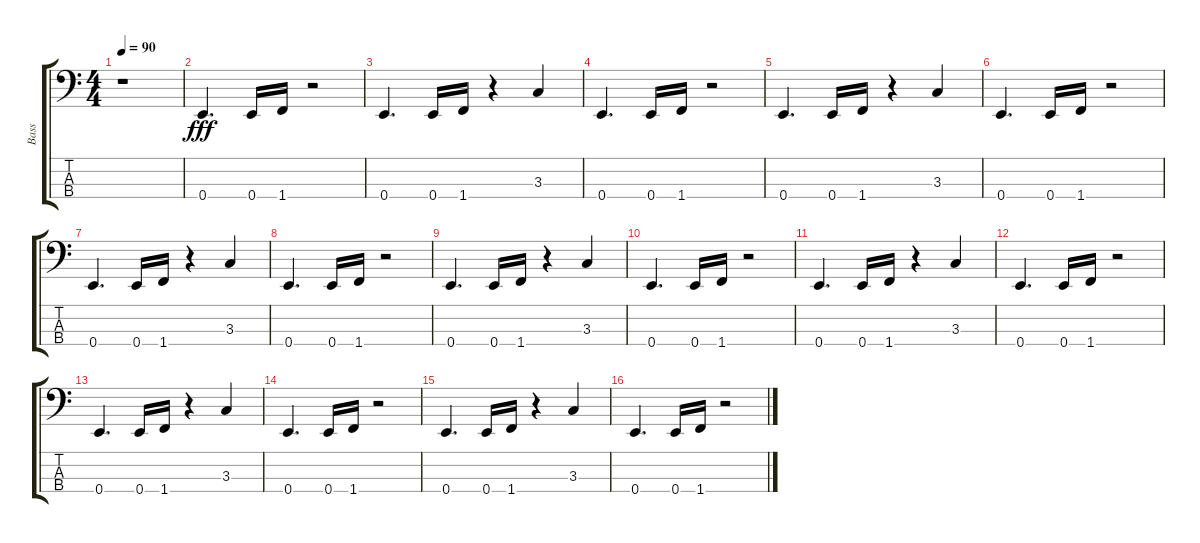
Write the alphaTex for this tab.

\track ("Bass" "Bass") {instrument electricbasspick}
\staff {score tabs}
\tuning (G2 D2 A1 E1) {hide}
\ts (4 4)
\tempo 90
\clef f4
\ks c
r.1{dy fff} |
0.4.4{d} 0.4.16 1.4.16 r.2 |
0.4.4{d} 0.4.16 1.4.16 r.4 3.3.4 |
0.4.4{d} 0.4.16 1.4.16 r.2 |
0.4.4{d} 0.4.16 1.4.16 r.4 3.3.4 |
0.4.4{d} 0.4.16 1.4.16 r.2 |
0.4.4{d} 0.4.16 1.4.16 r.4 3.3.4 |
0.4.4{d} 0.4.16 1.4.16 r.2 |
0.4.4{d} 0.4.16 1.4.16 r.4 3.3.4 |
0.4.4{d} 0.4.16 1.4.16 r.2 |
0.4.4{d} 0.4.16 1.4.16 r.4 3.3.4 |
0.4.4{d} 0.4.16 1.4.16 r.2 |
0.4.4{d} 0.4.16 1.4.16 r.4 3.3.4 |
0.4.4{d} 0.4.16 1.4.16 r.2 |
0.4.4{d} 0.4.16 1.4.16 r.4 3.3.4 |
0.4.4{d} 0.4.16 1.4.16 r.2
